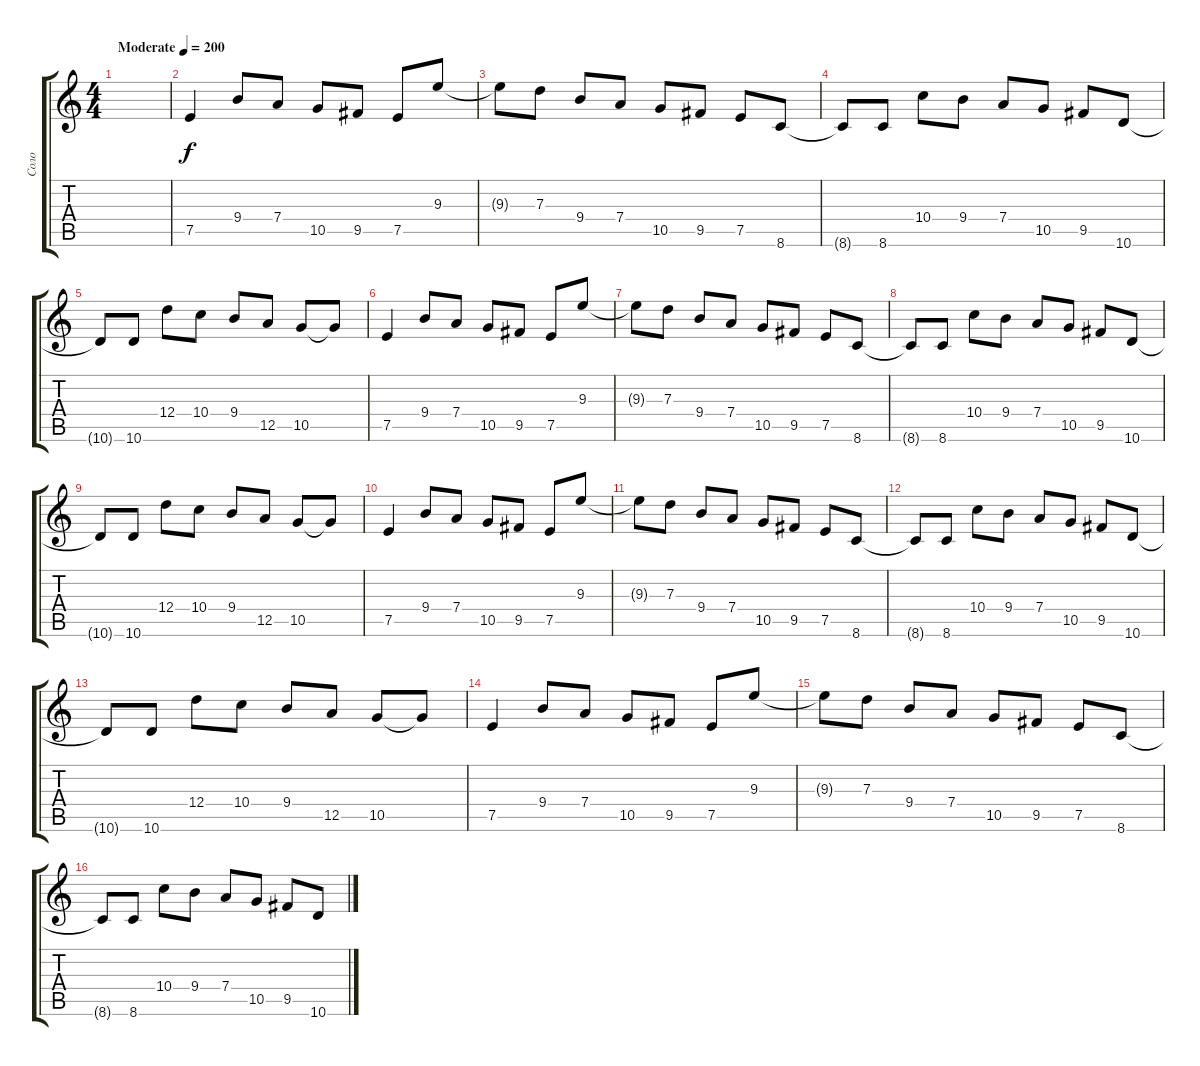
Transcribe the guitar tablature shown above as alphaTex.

\track ("Соло" "Соло") {instrument overdrivenguitar}
\staff {score tabs}
\tuning (E4 B3 G3 D3 A2 E2) {hide}
\ts (4 4)
\tempo (200 "Moderate")
\clef g2
\ks c
|
7.5.4 9.4.8 7.4.8 10.5.8 9.5.8 7.5.8 9.3.8 |
9.3{t}.8 7.3.8 9.4.8 7.4.8 10.5.8 9.5.8 7.5.8 8.6.8 |
8.6{t}.8 8.6.8 10.4.8 9.4.8 7.4.8 10.5.8 9.5.8 10.6.8 |
10.6{t}.8 10.6.8 12.4.8 10.4.8 9.4.8 12.5.8 10.5.8 10.5{t}.8 |
7.5.4 9.4.8 7.4.8 10.5.8 9.5.8 7.5.8 9.3.8 |
9.3{t}.8 7.3.8 9.4.8 7.4.8 10.5.8 9.5.8 7.5.8 8.6.8 |
8.6{t}.8 8.6.8 10.4.8 9.4.8 7.4.8 10.5.8 9.5.8 10.6.8 |
10.6{t}.8 10.6.8 12.4.8 10.4.8 9.4.8 12.5.8 10.5.8 10.5{t}.8 |
7.5.4 9.4.8 7.4.8 10.5.8 9.5.8 7.5.8 9.3.8 |
9.3{t}.8 7.3.8 9.4.8 7.4.8 10.5.8 9.5.8 7.5.8 8.6.8 |
8.6{t}.8 8.6.8 10.4.8 9.4.8 7.4.8 10.5.8 9.5.8 10.6.8 |
10.6{t}.8 10.6.8 12.4.8 10.4.8 9.4.8 12.5.8 10.5.8 10.5{t}.8 |
7.5.4 9.4.8 7.4.8 10.5.8 9.5.8 7.5.8 9.3.8 |
9.3{t}.8 7.3.8 9.4.8 7.4.8 10.5.8 9.5.8 7.5.8 8.6.8 |
8.6{t}.8 8.6.8 10.4.8 9.4.8 7.4.8 10.5.8 9.5.8 10.6.8
